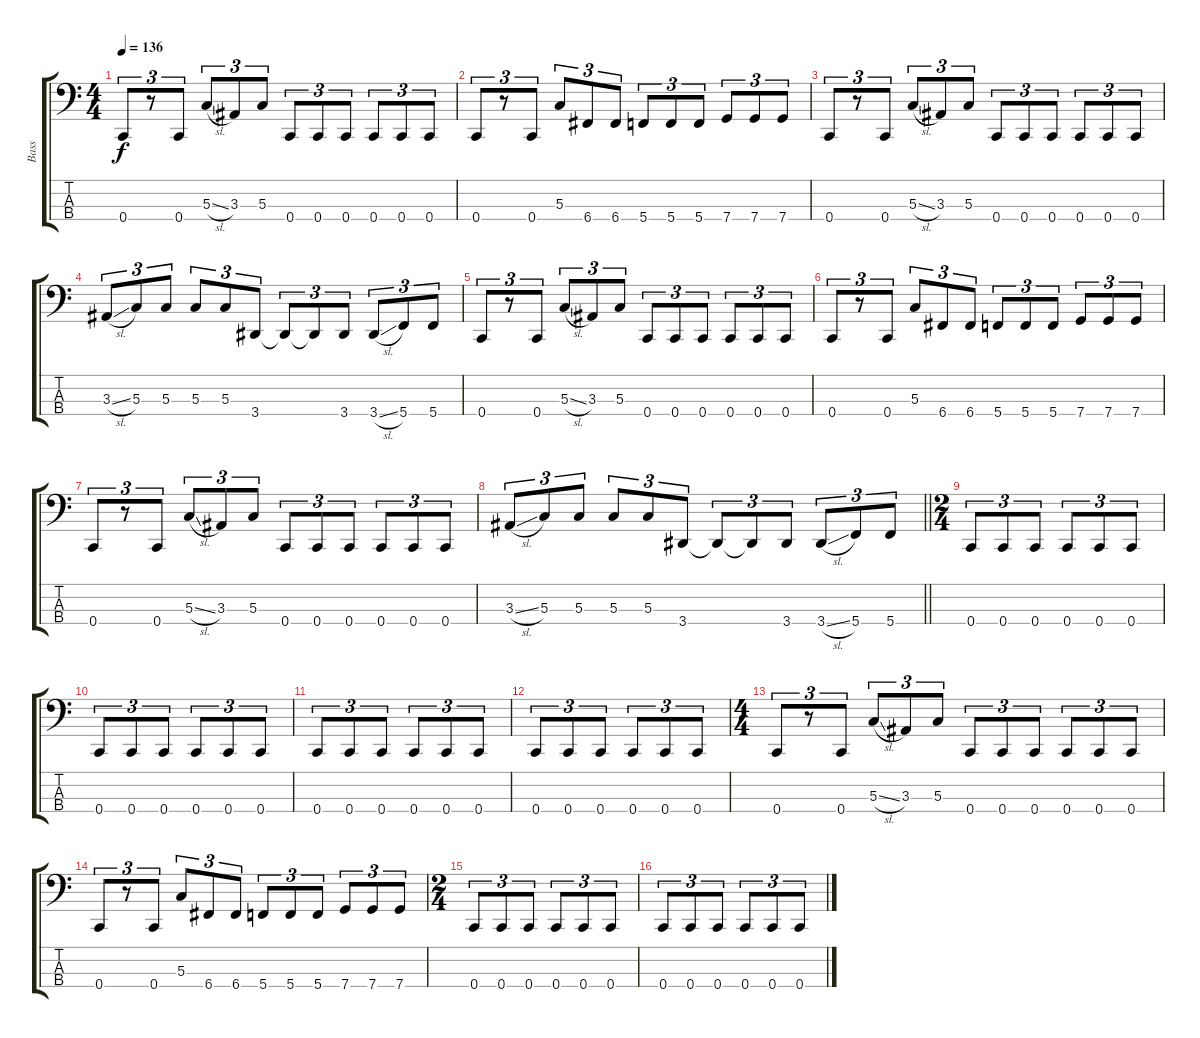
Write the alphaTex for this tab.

\track ("Bass" "Bass") {instrument electricbasspick bank 255}
\staff {score tabs}
\tuning (F2 C2 G1 C1) {hide}
\ts (4 4)
\tempo 136
\clef f4
\ks c
0.4.8{tu (3 2) dy f} r.8{tu (3 2)} 0.4.8{tu (3 2)} 5.3{sl}.8{tu (3 2)} 3.3.8{tu (3 2)} 5.3.8{tu (3 2)} 0.4.8{tu (3 2)} 0.4.8{tu (3 2)} 0.4.8{tu (3 2)} 0.4.8{tu (3 2)} 0.4.8{tu (3 2)} 0.4.8{tu (3 2)} |
0.4.8{tu (3 2)} r.8{tu (3 2)} 0.4.8{tu (3 2)} 5.3.8{tu (3 2)} 6.4.8{tu (3 2)} 6.4.8{tu (3 2)} 5.4.8{tu (3 2)} 5.4.8{tu (3 2)} 5.4.8{tu (3 2)} 7.4.8{tu (3 2)} 7.4.8{tu (3 2)} 7.4.8{tu (3 2)} |
0.4.8{tu (3 2)} r.8{tu (3 2)} 0.4.8{tu (3 2)} 5.3{sl}.8{tu (3 2)} 3.3.8{tu (3 2)} 5.3.8{tu (3 2)} 0.4.8{tu (3 2)} 0.4.8{tu (3 2)} 0.4.8{tu (3 2)} 0.4.8{tu (3 2)} 0.4.8{tu (3 2)} 0.4.8{tu (3 2)} |
3.3{sl}.8{tu (3 2)} 5.3.8{tu (3 2)} 5.3.8{tu (3 2)} 5.3.8{tu (3 2)} 5.3.8{tu (3 2)} 3.4.8{tu (3 2)} 3.4{t}.8{tu (3 2)} 3.4{t}.8{tu (3 2)} 3.4.8{tu (3 2)} 3.4{sl}.8{tu (3 2)} 5.4.8{tu (3 2)} 5.4.8{tu (3 2)} |
0.4.8{tu (3 2)} r.8{tu (3 2)} 0.4.8{tu (3 2)} 5.3{sl}.8{tu (3 2)} 3.3.8{tu (3 2)} 5.3.8{tu (3 2)} 0.4.8{tu (3 2)} 0.4.8{tu (3 2)} 0.4.8{tu (3 2)} 0.4.8{tu (3 2)} 0.4.8{tu (3 2)} 0.4.8{tu (3 2)} |
0.4.8{tu (3 2)} r.8{tu (3 2)} 0.4.8{tu (3 2)} 5.3.8{tu (3 2)} 6.4.8{tu (3 2)} 6.4.8{tu (3 2)} 5.4.8{tu (3 2)} 5.4.8{tu (3 2)} 5.4.8{tu (3 2)} 7.4.8{tu (3 2)} 7.4.8{tu (3 2)} 7.4.8{tu (3 2)} |
0.4.8{tu (3 2)} r.8{tu (3 2)} 0.4.8{tu (3 2)} 5.3{sl}.8{tu (3 2)} 3.3.8{tu (3 2)} 5.3.8{tu (3 2)} 0.4.8{tu (3 2)} 0.4.8{tu (3 2)} 0.4.8{tu (3 2)} 0.4.8{tu (3 2)} 0.4.8{tu (3 2)} 0.4.8{tu (3 2)} |
\barLineRight lightlight
3.3{sl}.8{tu (3 2)} 5.3.8{tu (3 2)} 5.3.8{tu (3 2)} 5.3.8{tu (3 2)} 5.3.8{tu (3 2)} 3.4.8{tu (3 2)} 3.4{t}.8{tu (3 2)} 3.4{t}.8{tu (3 2)} 3.4.8{tu (3 2)} 3.4{sl}.8{tu (3 2)} 5.4.8{tu (3 2)} 5.4.8{tu (3 2)} |
\ts (2 4)
0.4.8{tu (3 2)} 0.4.8{tu (3 2)} 0.4.8{tu (3 2)} 0.4.8{tu (3 2)} 0.4.8{tu (3 2)} 0.4.8{tu (3 2)} |
0.4.8{tu (3 2)} 0.4.8{tu (3 2)} 0.4.8{tu (3 2)} 0.4.8{tu (3 2)} 0.4.8{tu (3 2)} 0.4.8{tu (3 2)} |
0.4.8{tu (3 2)} 0.4.8{tu (3 2)} 0.4.8{tu (3 2)} 0.4.8{tu (3 2)} 0.4.8{tu (3 2)} 0.4.8{tu (3 2)} |
0.4.8{tu (3 2)} 0.4.8{tu (3 2)} 0.4.8{tu (3 2)} 0.4.8{tu (3 2)} 0.4.8{tu (3 2)} 0.4.8{tu (3 2)} |
\ts (4 4)
0.4.8{tu (3 2)} r.8{tu (3 2)} 0.4.8{tu (3 2)} 5.3{sl}.8{tu (3 2)} 3.3.8{tu (3 2)} 5.3.8{tu (3 2)} 0.4.8{tu (3 2)} 0.4.8{tu (3 2)} 0.4.8{tu (3 2)} 0.4.8{tu (3 2)} 0.4.8{tu (3 2)} 0.4.8{tu (3 2)} |
0.4.8{tu (3 2)} r.8{tu (3 2)} 0.4.8{tu (3 2)} 5.3.8{tu (3 2)} 6.4.8{tu (3 2)} 6.4.8{tu (3 2)} 5.4.8{tu (3 2)} 5.4.8{tu (3 2)} 5.4.8{tu (3 2)} 7.4.8{tu (3 2)} 7.4.8{tu (3 2)} 7.4.8{tu (3 2)} |
\ts (2 4)
0.4.8{tu (3 2)} 0.4.8{tu (3 2)} 0.4.8{tu (3 2)} 0.4.8{tu (3 2)} 0.4.8{tu (3 2)} 0.4.8{tu (3 2)} |
0.4.8{tu (3 2)} 0.4.8{tu (3 2)} 0.4.8{tu (3 2)} 0.4.8{tu (3 2)} 0.4.8{tu (3 2)} 0.4.8{tu (3 2)}
